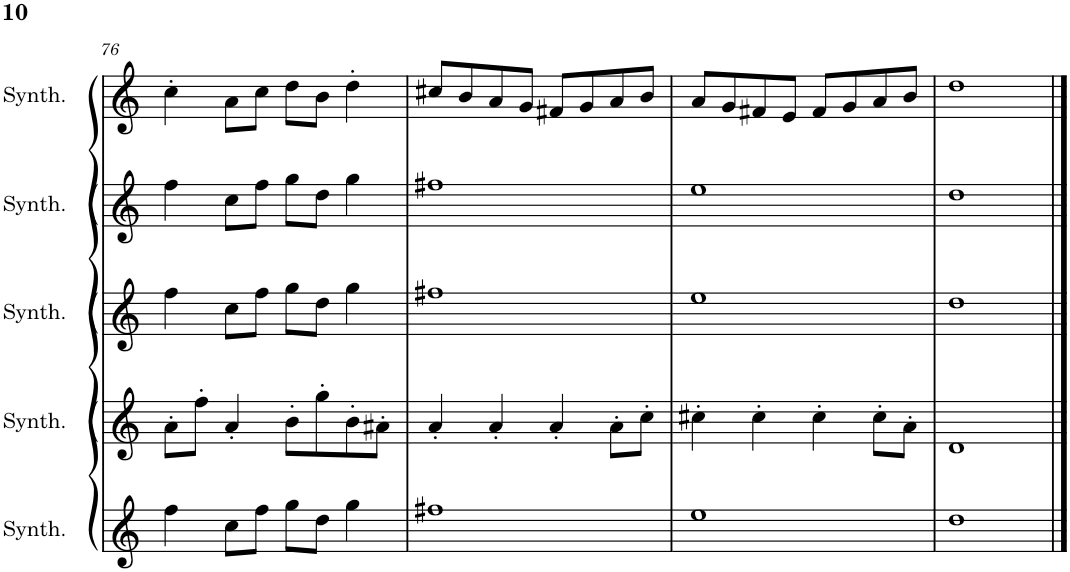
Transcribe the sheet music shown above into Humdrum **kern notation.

**kern	**kern	**kern	**kern	**kern
*part5	*part4	*part3	*part2	*part1
*staff5	*staff4	*staff3	*staff2	*staff1
*I"Saw Synthesizer	*I"Saw Synthesizer	*I"Saw Synthesizer	*I"Saw Synthesizer	*I"Saw Synthesizer
*I'Synth.	*I'Synth.	*I'Synth.	*I'Synth.	*I'Synth.
!!LO:PB:g=z
*clefG2	*clefG2	*clefG2	*clefG2	*clefG2
*k[]	*k[]	*k[]	*k[]	*k[]
*M4/4	*M4/4	*M4/4	*M4/4	*M4/4
=76	=76	=76	=76	=76
4ff\	8a'\L	4ff\	4ff\	4cc'\
.	8ff'\J	.	.	.
8cc\L	4a'/	8cc\L	8cc\L	8a\L
8ff\J	.	8ff\J	8ff\J	8cc\J
8gg\L	8b'\L	8gg\L	8gg\L	8dd\L
8dd\J	8gg'\	8dd\J	8dd\J	8b\J
4gg\	8b'\	4gg\	4gg\	4dd'\
.	8a#X'\J	.	.	.
=77	=77	=77	=77	=77
1ff#X	4a'/	1ff#X	1ff#X	8cc#X/L
.	.	.	.	8b/
.	4a'/	.	.	8a/
.	.	.	.	8g/J
.	4a'/	.	.	8f#X/L
.	.	.	.	8g/
.	8a'\L	.	.	8a/
.	8cc'\J	.	.	8b/J
=78	=78	=78	=78	=78
1ee	4cc#X'\	1ee	1ee	8a/L
.	.	.	.	8g/
.	4cc#'\	.	.	8f#X/
.	.	.	.	8e/J
.	4cc#'\	.	.	8f#/L
.	.	.	.	8g/
.	8cc#'\L	.	.	8a/
.	8a'\J	.	.	8b/J
=79	=79	=79	=79	=79
1dd	1d	1dd	1dd	1dd
==	==	==	==	==
*-	*-	*-	*-	*-
